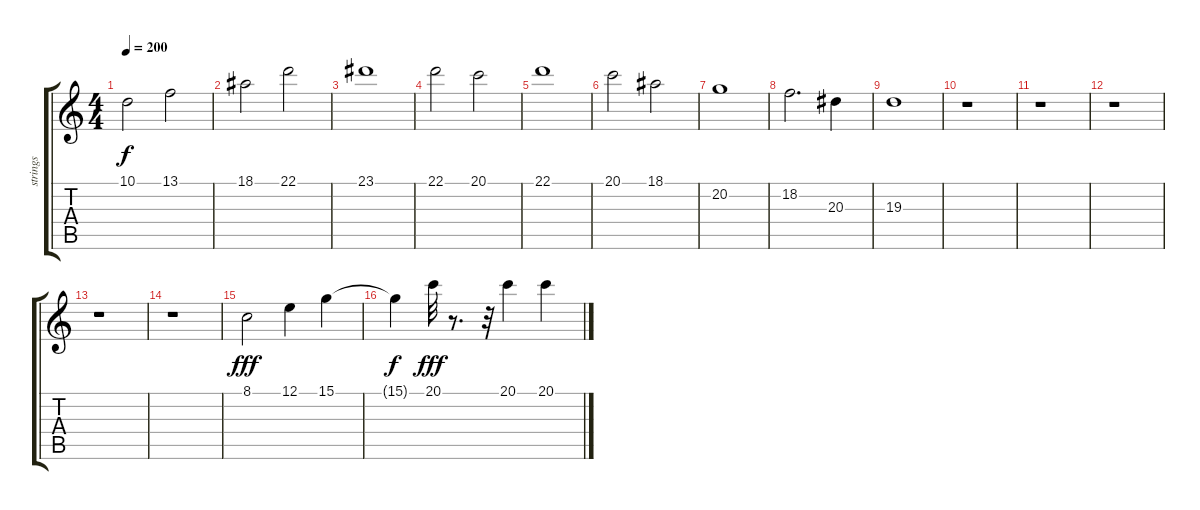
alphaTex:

\track ("strings             " "strings   ") {instrument stringensemble1}
\staff {score tabs}
\tuning (E4 B3 G3 D3 A2 E2) {hide}
\ts (4 4)
\tempo 200
\clef g2
\ks c
10.1.2{dy f} 13.1.2 |
18.1.2 22.1.2 |
23.1.1 |
22.1.2 20.1.2 |
22.1.1 |
20.1.2 18.1.2 |
20.2.1 |
18.2.2{d} 20.3.4 |
19.3.1 |
r.1 |
r.1 |
r.1 |
r.1 |
r.1 |
8.1.2{dy fff} 12.1.4 15.1.4 |
15.1{t}.4{dy f} 20.1.32{dy fff} r.8{d} r.32 20.1.4 20.1.4
